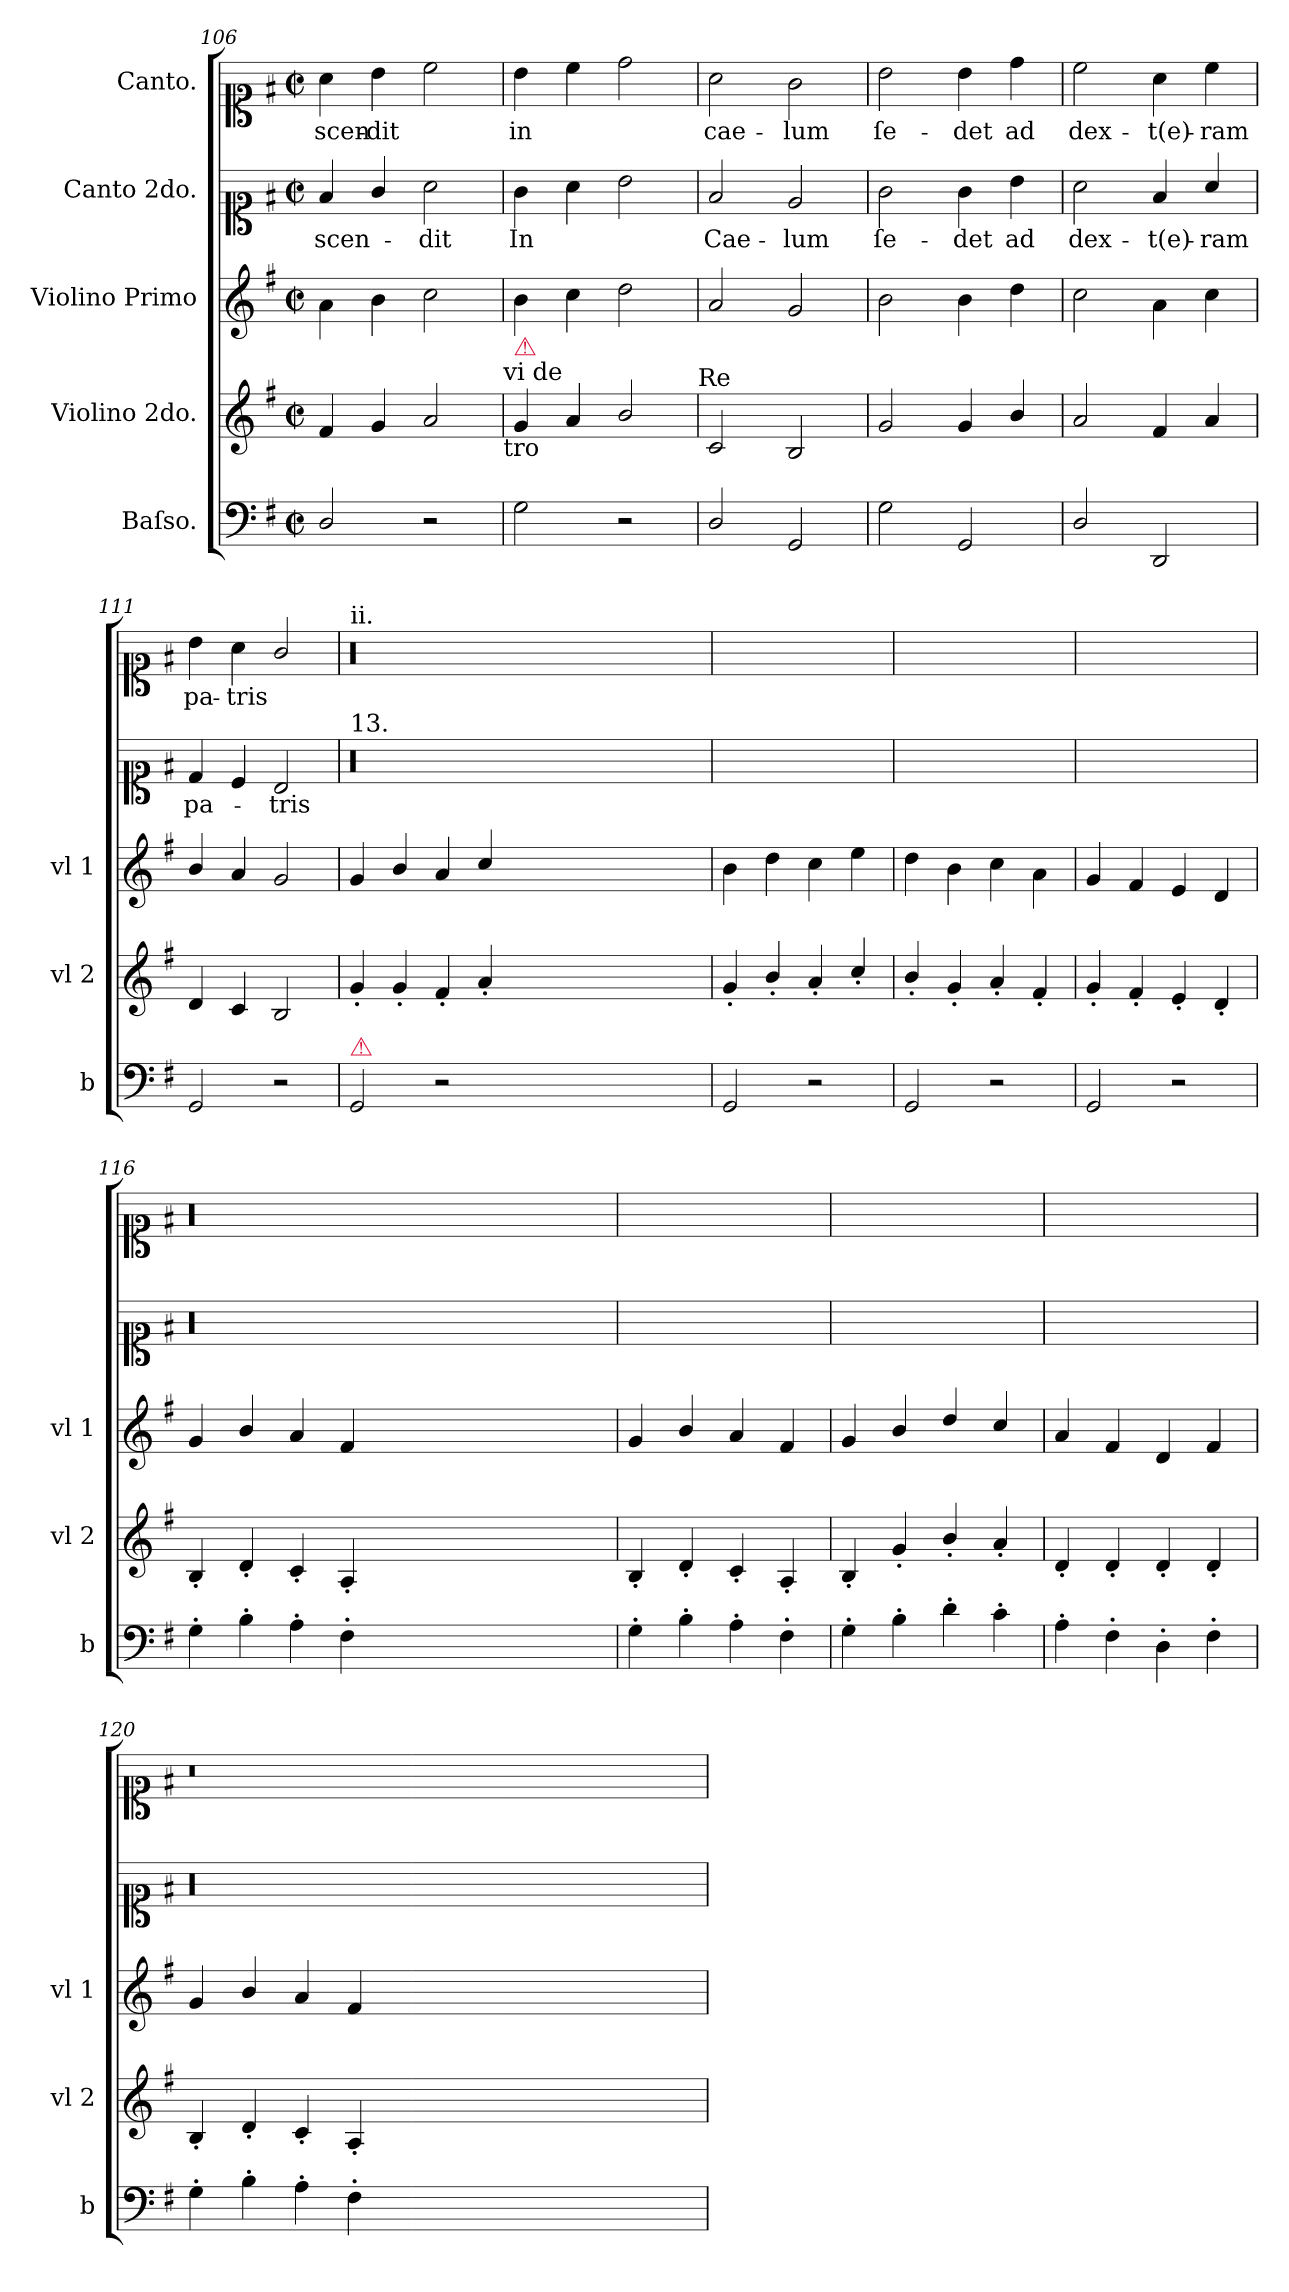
**kern	**dynam	**kern	**dynam	**kern	**dynam	**kern	**text	**kern	**text
*part5	*part5	*part4	*part4	*part3	*part3	*part2	*part2	*part1	*part1
*staff5	*staff5	*staff4	*staff4	*staff3	*staff3	*staff2	*staff2	*staff1	*staff1
*I"Baſso.	*	*I"Violino 2do.	*	*I"Violino Primo	*	*I"Canto 2do.	*	*I"Canto.	*
*I'b	*	*I'vl 2	*	*I'vl 1	*	*	*	*	*
*clefF4	*	*clefG2	*	*clefG2	*	*clefC1	*	*clefC1	*
*k[f#]	*	*k[f#]	*	*k[f#]	*	*k[f#]	*	*k[f#]	*
*M2/2	*	*M2/2	*	*M2/2	*	*M2/2	*	*M2/2	*
*met(c|)	*	*met(c|)	*	*met(c|)	*	*met(c|)	*	*met(c|)	*
=106	=106	=106	=106	=106	=106	=106	=106	=106	=106
2D/	.	4f#/	.	4a\	.	4f#/	-scen-	4a\	-scen-
.	.	4g/	.	4b\	.	4g/	.	4b\	-dit
2r	.	2a/	.	2cc\	.	2a\	-dit	2cc\	.
!	!	!LO:TX:b:t=tro	!	!	!	!	!	!	!
!	!	!LO:TX:a:t=vi de	!	!	!	!	!	!	!
=107	=107	=107	=107	=107	=107	=107	=107	=107	=107
!	!	!LO:TX:a:color=crimson:t=⚠	!	!	!	!	!	!	!
2G\	.	4g/	.	4b\	.	4g\	In	4b\	in
.	.	4a/	.	4cc\	.	4a\	.	4cc\	.
2r	.	2b/	.	2dd\	.	2b\	.	2dd\	.
!	!	!LO:TX:a:t=Re	!	!	!	!	!	!	!
=108	=108	=108	=108	=108	=108	=108	=108	=108	=108
2D/	.	2c/	.	2a/	.	2f#/	Cae-	2a\	cae-
2GG/	.	2B/	.	2g/	.	2e/	-lum	2g\	-lum
=109	=109	=109	=109	=109	=109	=109	=109	=109	=109
2G\	.	2g/	.	2b\	.	2g\	ſe-	2b\	ſe-
2GG/	.	4g/	.	4b\	.	4g\	-det	4b\	-det
.	.	4b/	.	4dd\	.	4b\	ad	4dd\	ad
=110	=110	=110	=110	=110	=110	=110	=110	=110	=110
2D/	.	2a/	.	2cc\	.	2a\	dex-	2cc\	dex-
2DD/	.	4f#/	.	4a\	.	4f#/	-t(e)-	4a\	-t(e)-
.	.	4a/	.	4cc\	.	4a/	-ram	4cc\	-ram
=111	=111	=111	=111	=111	=111	=111	=111	=111	=111
2GG/	.	4d/	.	4b/	.	4d/	pa-	4b\	pa-
.	.	4c/	.	4a/	.	4c/	.	4a\	-tris
2r	.	2B/	.	2g/	.	2B/	-tris	2g/	.
=112	=112	=112	=112	=112	=112	=112	=112	=112	=112
!	!	!	!	!	!	!	!	!LO:TX:a:t=ii.	!
!	!	!	!	!	!	!LO:TX:a:t=13.	!	!	!
!LO:TX:a:color=crimson:t=⚠	!	!	!	!	!	!	!	!	!
!	!	!	!LO:DY:b	!	!	!	!	!	!
2GG/	.	4g'</	for.	4g/	.	00r	.	00r	.
!	!	!	!	!	!LO:DY:b	!	!	!	!
.	.	4g'</	.	4b/	for.	.	.	.	.
2r	.	4f#'</	.	4a/	.	.	.	.	.
.	.	4a'</	.	4cc/	.	.	.	.	.
0.ryy	.	0.ryy	.	0.ryy	.	.	.	.	.
=113	=113	=113	=113	=113	=113	=113	=113	=113	=113
2GG/	.	4g'</	.	4b\	.	1ryy	.	1ryy	.
.	.	4b'</	.	4dd\	.	.	.	.	.
2r	.	4a'</	.	4cc\	.	.	.	.	.
.	.	4cc'</	.	4ee\	.	.	.	.	.
=114	=114	=114	=114	=114	=114	=114	=114	=114	=114
2GG/	.	4b'</	.	4dd\	.	1ryy	.	1ryy	.
.	.	4g'</	.	4b\	.	.	.	.	.
2r	.	4a'</	.	4cc\	.	.	.	.	.
.	.	4f#'</	.	4a\	.	.	.	.	.
=115	=115	=115	=115	=115	=115	=115	=115	=115	=115
2GG/	.	4g'</	.	4g/	.	1ryy	.	1ryy	.
.	.	4f#'</	.	4f#/	.	.	.	.	.
2r	.	4e'</	.	4e/	.	.	.	.	.
.	.	4d'</	.	4d/	.	.	.	.	.
=116	=116	=116	=116	=116	=116	=116	=116	=116	=116
!	!LO:DY:b	!	!	!	!	!	!	!	!
4G'>\	for.	4B'</	.	4g/	.	00r	.	00r	.
4B'>\	.	4d'</	.	4b/	.	.	.	.	.
4A'>\	.	4c'</	.	4a/	.	.	.	.	.
4F#'>\	.	4A'</	.	4f#/	.	.	.	.	.
0.ryy	.	0.ryy	.	0.ryy	.	.	.	.	.
=117	=117	=117	=117	=117	=117	=117	=117	=117	=117
4G'>\	.	4B'</	.	4g/	.	1ryy	.	1ryy	.
4B'>\	.	4d'</	.	4b/	.	.	.	.	.
4A'>\	.	4c'</	.	4a/	.	.	.	.	.
4F#'>\	.	4A'</	.	4f#/	.	.	.	.	.
=118	=118	=118	=118	=118	=118	=118	=118	=118	=118
4G'>\	.	4B'</	.	4g/	.	1ryy	.	1ryy	.
4B'>\	.	4g'</	.	4b/	.	.	.	.	.
4d'>\	.	4b'</	.	4dd/	.	.	.	.	.
4c'>\	.	4a'</	.	4cc/	.	.	.	.	.
=119	=119	=119	=119	=119	=119	=119	=119	=119	=119
4A'>\	.	4d'</	.	4a/	.	1ryy	.	1ryy	.
4F#'>\	.	4d'</	.	4f#/	.	.	.	.	.
4D'>\	.	4d'</	.	4d/	.	.	.	.	.
4F#'>\	.	4d'</	.	4f#/	.	.	.	.	.
=120	=120	=120	=120	=120	=120	=120	=120	=120	=120
4G'>\	.	4B'</	.	4g/	.	00r	.	0r	.
4B'>\	.	4d'</	.	4b/	.	.	.	.	.
4A'>\	.	4c'</	.	4a/	.	.	.	.	.
4F#'>\	.	4A'</	.	4f#/	.	.	.	.	.
0.ryy	.	0.ryy	.	0.ryy	.	.	.	.	.
.	.	.	.	.	.	.	.	0ryy	.
=	=	=	=	=	=	=	=	=	=
*-	*-	*-	*-	*-	*-	*-	*-	*-	*-
